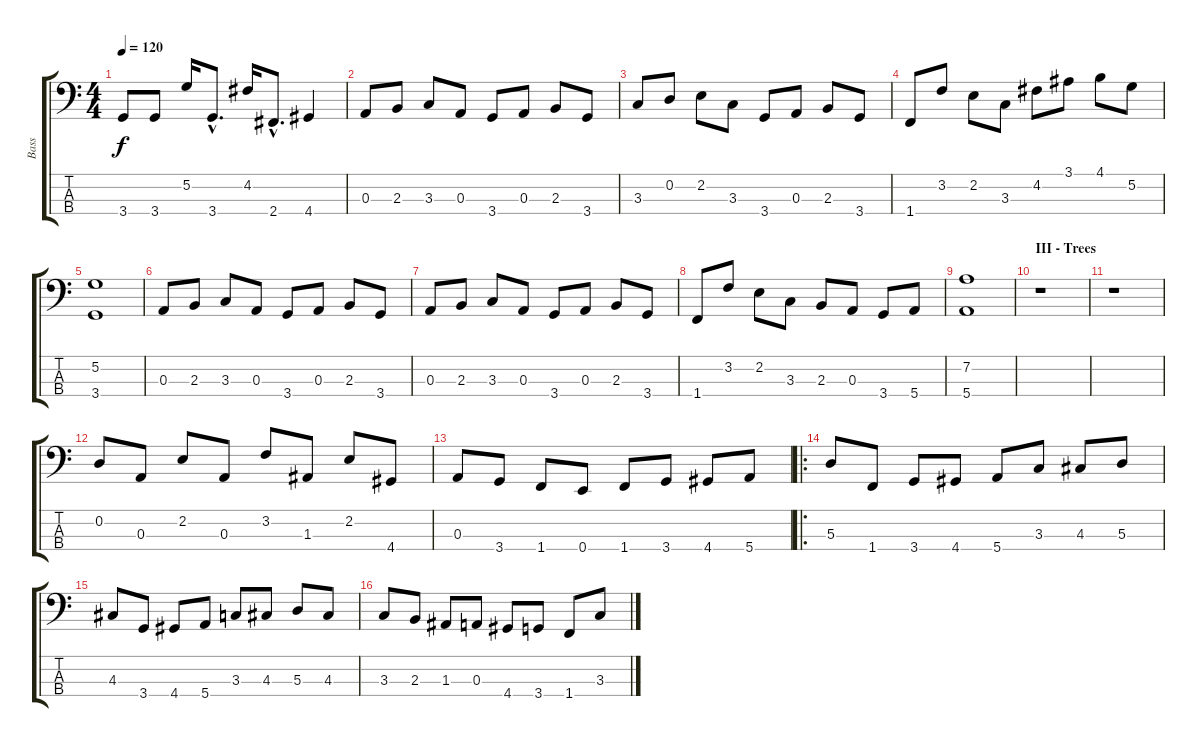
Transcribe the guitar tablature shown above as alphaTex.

\track ("Bass" "Bass") {instrument electricbasspick}
\staff {score tabs}
\tuning (G2 D2 A1 E1) {hide}
\ts (4 4)
\tempo 120
\clef f4
\ks c
3.4.8{dy f} 3.4.8 5.2.16 3.4{hac}.8{d} 4.2.16 2.4{hac}.8{d} 4.4.4 |
0.3.8{balance 8} 2.3.8 3.3.8 0.3.8 3.4.8 0.3.8 2.3.8 3.4.8 |
3.3.8 0.2.8 2.2.8 3.3.8 3.4.8 0.3.8 2.3.8 3.4.8 |
1.4.8 3.2.8 2.2.8 3.3.8 4.2.8 3.1.8 4.1.8 5.2.8 |
(5.2 3.4).1 |
0.3.8 2.3.8 3.3.8 0.3.8 3.4.8 0.3.8 2.3.8 3.4.8 |
0.3.8 2.3.8 3.3.8 0.3.8 3.4.8 0.3.8 2.3.8 3.4.8 |
1.4.8 3.2.8 2.2.8 3.3.8 2.3.8 0.3.8 3.4.8 5.4.8 |
(7.2 5.4).1 |
\section ("" "III - Trees")
r.1 |
r.1 |
0.2.8{volume 13 balance 6} 0.3.8 2.2.8 0.3.8 3.2.8 1.3.8 2.2.8 4.4.8 |
0.3.8 3.4.8 1.4.8 0.4.8 1.4.8 3.4.8 4.4.8 5.4.8 |
\ro
5.3.8 1.4.8 3.4.8 4.4.8 5.4.8 3.3.8 4.3.8 5.3.8 |
4.3.8 3.4.8 4.4.8 5.4.8 3.3.8 4.3.8 5.3.8 4.3.8 |
3.3.8 2.3.8 1.3.8 0.3.8 4.4.8 3.4.8 1.4.8 3.3.8
